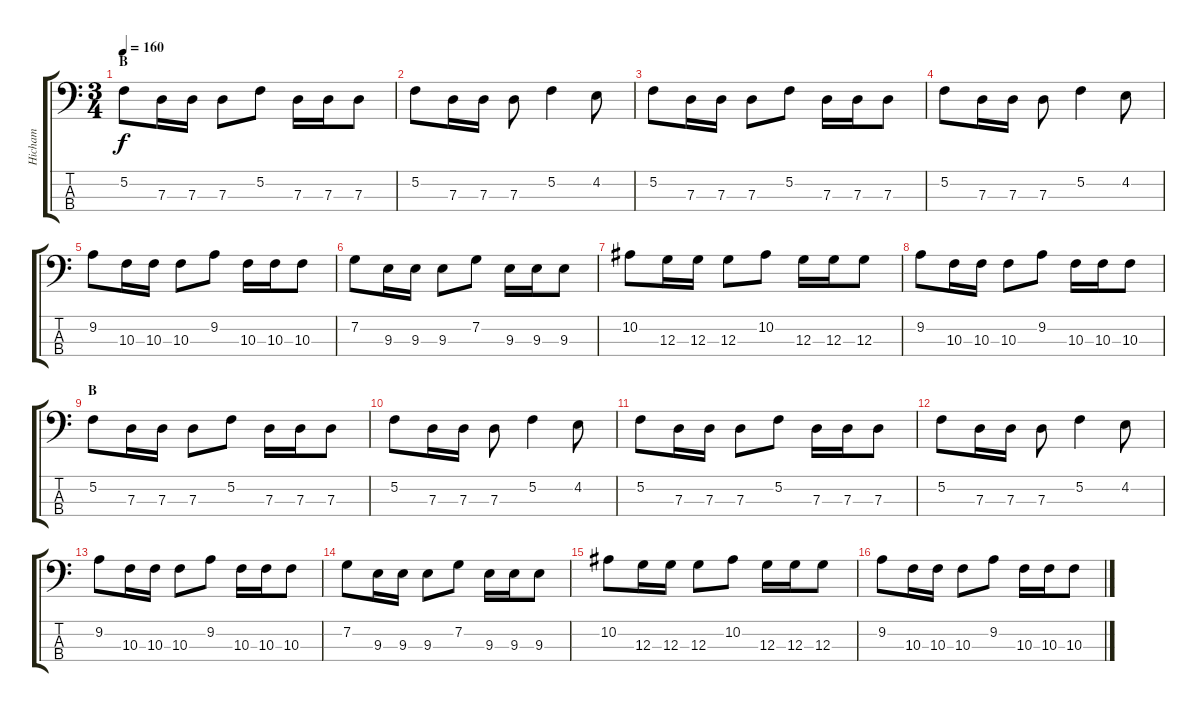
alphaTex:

\track ("Hicham" "Hicham") {instrument electricbassfinger}
\staff {score tabs}
\tuning (F2 C2 G1 D1) {hide}
\ts (3 4)
\section ("" "B")
\tempo 160
\clef f4
\ks c
5.2.8{dy f} 7.3.16 7.3.16 7.3.8 5.2.8 7.3.16 7.3.16 7.3.8 |
5.2.8 7.3.16 7.3.16 7.3.8 5.2.4 4.2.8 |
5.2.8 7.3.16 7.3.16 7.3.8 5.2.8 7.3.16 7.3.16 7.3.8 |
5.2.8 7.3.16 7.3.16 7.3.8 5.2.4 4.2.8 |
9.2.8 10.3.16 10.3.16 10.3.8 9.2.8 10.3.16 10.3.16 10.3.8 |
7.2.8 9.3.16 9.3.16 9.3.8 7.2.8 9.3.16 9.3.16 9.3.8 |
10.2.8 12.3.16 12.3.16 12.3.8 10.2.8 12.3.16 12.3.16 12.3.8 |
9.2.8 10.3.16 10.3.16 10.3.8 9.2.8 10.3.16 10.3.16 10.3.8 |
\section ("" "B")
5.2.8 7.3.16 7.3.16 7.3.8 5.2.8 7.3.16 7.3.16 7.3.8 |
5.2.8 7.3.16 7.3.16 7.3.8 5.2.4 4.2.8 |
5.2.8 7.3.16 7.3.16 7.3.8 5.2.8 7.3.16 7.3.16 7.3.8 |
5.2.8 7.3.16 7.3.16 7.3.8 5.2.4 4.2.8 |
9.2.8 10.3.16 10.3.16 10.3.8 9.2.8 10.3.16 10.3.16 10.3.8 |
7.2.8 9.3.16 9.3.16 9.3.8 7.2.8 9.3.16 9.3.16 9.3.8 |
10.2.8 12.3.16 12.3.16 12.3.8 10.2.8 12.3.16 12.3.16 12.3.8 |
9.2.8 10.3.16 10.3.16 10.3.8 9.2.8 10.3.16 10.3.16 10.3.8
